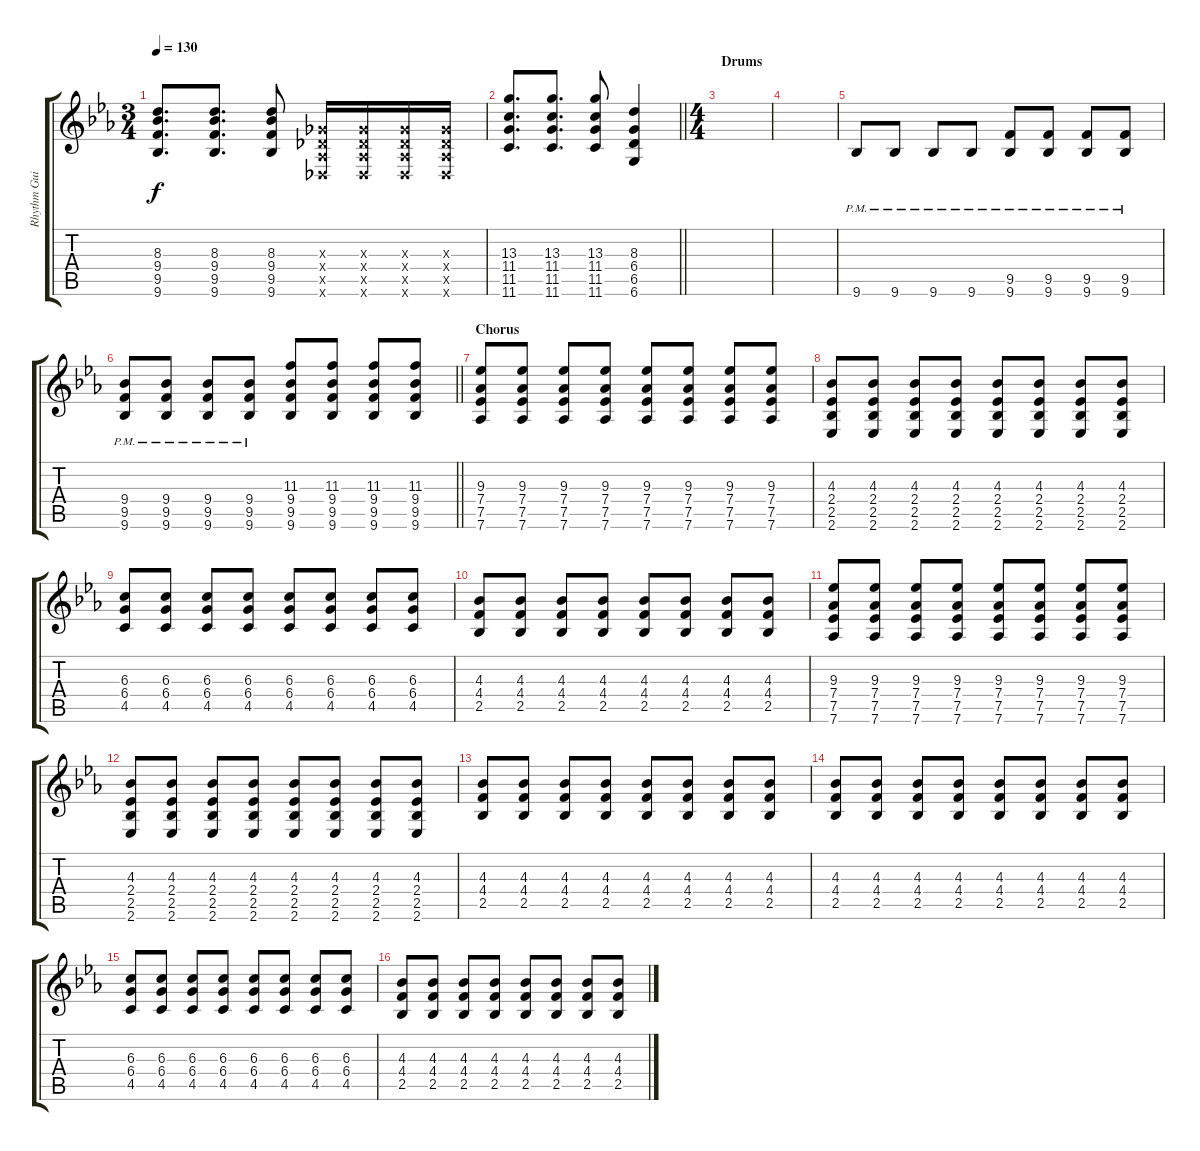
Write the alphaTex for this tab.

\track ("Rhythm Guitar" "Rhythm Gui") {instrument overdrivenguitar}
\staff {score tabs}
\tuning (Eb4 Bb3 Gb3 Db3 Ab2 Db2) {hide}
\ts (3 4)
\tempo 130
\clef g2
\ks eb
(8.3 9.4 9.5 9.6).8{d dy f} (8.3 9.4 9.5 9.6).8{d} (8.3 9.4 9.5 9.6).8 (0.3{x} 0.4{x} 0.5{x} 0.6{x}).16 (0.3{x} 0.4{x} 0.5{x} 0.6{x}).16 (0.3{x} 0.4{x} 0.5{x} 0.6{x}).16 (0.3{x} 0.4{x} 0.5{x} 0.6{x}).16 |
\barLineRight lightlight
(13.3 11.4 11.5 11.6).8{d} (13.3 11.4 11.5 11.6).8{d} (13.3 11.4 11.5 11.6).8 (8.3 6.4 6.5 6.6).4 |
\ts (4 4)
\section ("" "Drums")
|
|
9.6{pm}.8 9.6{pm}.8 9.6{pm}.8 9.6{pm}.8 (9.5{pm} 9.6{pm}).8 (9.5{pm} 9.6{pm}).8 (9.5{pm} 9.6{pm}).8 (9.5{pm} 9.6{pm}).8 |
\barLineRight lightlight
(9.4{pm} 9.5{pm} 9.6{pm}).8 (9.4{pm} 9.5{pm} 9.6{pm}).8 (9.4{pm} 9.5{pm} 9.6{pm}).8 (9.4{pm} 9.5{pm} 9.6{pm}).8 (11.3 9.4 9.5 9.6).8 (11.3 9.4 9.5 9.6).8 (11.3 9.4 9.5 9.6).8 (11.3 9.4 9.5 9.6).8 |
\section ("" "Chorus")
(9.3 7.4 7.5 7.6).8 (9.3 7.4 7.5 7.6).8 (9.3 7.4 7.5 7.6).8 (9.3 7.4 7.5 7.6).8 (9.3 7.4 7.5 7.6).8 (9.3 7.4 7.5 7.6).8 (9.3 7.4 7.5 7.6).8 (9.3 7.4 7.5 7.6).8 |
(4.3 2.4 2.5 2.6).8 (4.3 2.4 2.5 2.6).8 (4.3 2.4 2.5 2.6).8 (4.3 2.4 2.5 2.6).8 (4.3 2.4 2.5 2.6).8 (4.3 2.4 2.5 2.6).8 (4.3 2.4 2.5 2.6).8 (4.3 2.4 2.5 2.6).8 |
(6.3 6.4 4.5).8 (6.3 6.4 4.5).8 (6.3 6.4 4.5).8 (6.3 6.4 4.5).8 (6.3 6.4 4.5).8 (6.3 6.4 4.5).8 (6.3 6.4 4.5).8 (6.3 6.4 4.5).8 |
(4.3 4.4 2.5).8 (4.3 4.4 2.5).8 (4.3 4.4 2.5).8 (4.3 4.4 2.5).8 (4.3 4.4 2.5).8 (4.3 4.4 2.5).8 (4.3 4.4 2.5).8 (4.3 4.4 2.5).8 |
(9.3 7.4 7.5 7.6).8 (9.3 7.4 7.5 7.6).8 (9.3 7.4 7.5 7.6).8 (9.3 7.4 7.5 7.6).8 (9.3 7.4 7.5 7.6).8 (9.3 7.4 7.5 7.6).8 (9.3 7.4 7.5 7.6).8 (9.3 7.4 7.5 7.6).8 |
(4.3 2.4 2.5 2.6).8 (4.3 2.4 2.5 2.6).8 (4.3 2.4 2.5 2.6).8 (4.3 2.4 2.5 2.6).8 (4.3 2.4 2.5 2.6).8 (4.3 2.4 2.5 2.6).8 (4.3 2.4 2.5 2.6).8 (4.3 2.4 2.5 2.6).8 |
(4.3 4.4 2.5).8 (4.3 4.4 2.5).8 (4.3 4.4 2.5).8 (4.3 4.4 2.5).8 (4.3 4.4 2.5).8 (4.3 4.4 2.5).8 (4.3 4.4 2.5).8 (4.3 4.4 2.5).8 |
(4.3 4.4 2.5).8 (4.3 4.4 2.5).8 (4.3 4.4 2.5).8 (4.3 4.4 2.5).8 (4.3 4.4 2.5).8 (4.3 4.4 2.5).8 (4.3 4.4 2.5).8 (4.3 4.4 2.5).8 |
(6.3 6.4 4.5).8 (6.3 6.4 4.5).8 (6.3 6.4 4.5).8 (6.3 6.4 4.5).8 (6.3 6.4 4.5).8 (6.3 6.4 4.5).8 (6.3 6.4 4.5).8 (6.3 6.4 4.5).8 |
(4.3 4.4 2.5).8 (4.3 4.4 2.5).8 (4.3 4.4 2.5).8 (4.3 4.4 2.5).8 (4.3 4.4 2.5).8 (4.3 4.4 2.5).8 (4.3 4.4 2.5).8 (4.3 4.4 2.5).8
